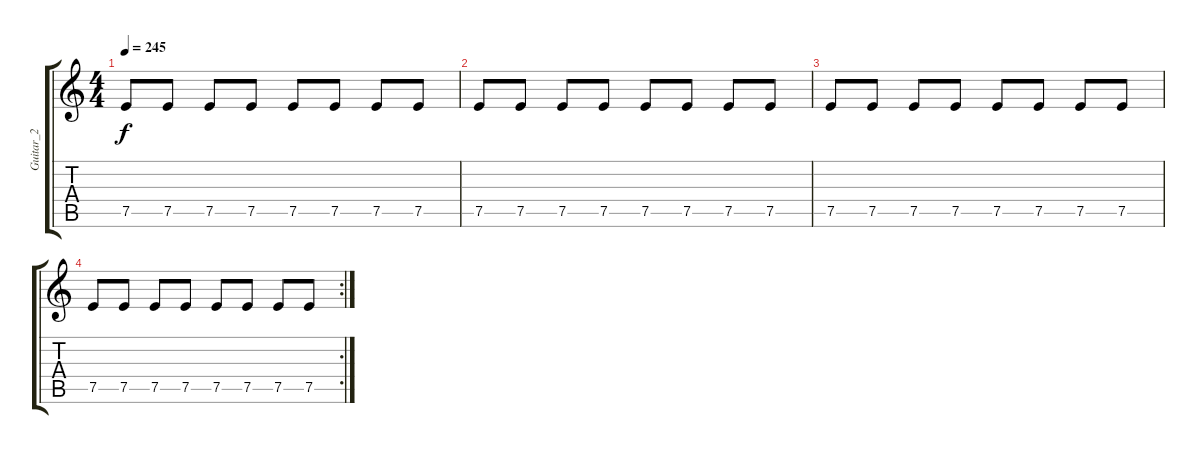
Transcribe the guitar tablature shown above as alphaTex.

\track ("Guitar_2" "Guitar_2") {instrument electricguitarjazz}
\staff {score tabs}
\tuning (E4 B3 G3 D3 A2 E2) {hide}
\ts (4 4)
\tempo 245
\clef g2
\ks c
7.5.8{dy f} 7.5.8 7.5.8 7.5.8 7.5.8 7.5.8 7.5.8 7.5.8 |
7.5.8 7.5.8 7.5.8 7.5.8 7.5.8 7.5.8 7.5.8 7.5.8 |
7.5.8 7.5.8 7.5.8 7.5.8 7.5.8 7.5.8 7.5.8 7.5.8 |
\rc 2
7.5.8 7.5.8 7.5.8 7.5.8 7.5.8 7.5.8 7.5.8 7.5.8
